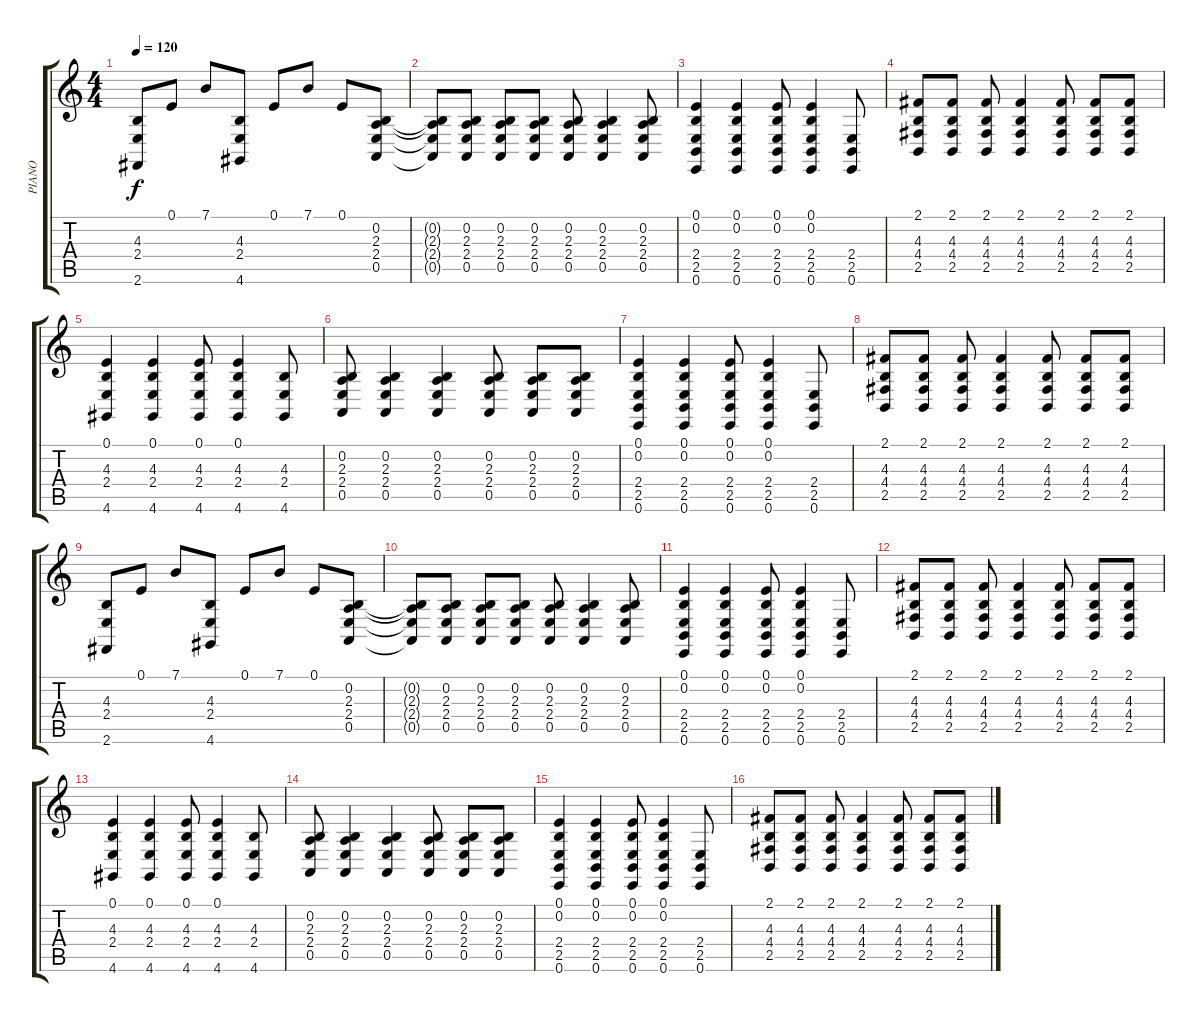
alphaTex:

\track ("PIANO" "PIANO") {instrument acousticgrandpiano}
\staff {score tabs}
\tuning (E4 B3 G3 D3 A2 E2) {hide}
\ts (4 4)
\tempo 120
\clef g2
\ks c
(4.3 2.4 2.6).8{dy f} 0.1.8 7.1.8 (4.3 2.4 4.6).8 0.1.8 7.1.8 0.1.8 (0.2 2.3 2.4 0.5).8 |
(0.2{t} 2.3{t} 2.4{t} 0.5{t}).8 (0.2 2.3 2.4 0.5).8 (0.2 2.3 2.4 0.5).8 (0.2 2.3 2.4 0.5).8 (0.2 2.3 2.4 0.5).8 (0.2 2.3 2.4 0.5).4 (0.2 2.3 2.4 0.5).8 |
(0.1 0.2 2.4 2.5 0.6).4 (0.1 0.2 2.4 2.5 0.6).4 (0.1 0.2 2.4 2.5 0.6).8 (0.1 0.2 2.4 2.5 0.6).4 (2.4 2.5 0.6).8 |
(2.1 4.3 4.4 2.5).8 (2.1 4.3 4.4 2.5).8 (2.1 4.3 4.4 2.5).8 (2.1 4.3 4.4 2.5).4 (2.1 4.3 4.4 2.5).8 (2.1 4.3 4.4 2.5).8 (2.1 4.3 4.4 2.5).8 |
(0.1 4.3 2.4 4.6).4 (0.1 4.3 2.4 4.6).4 (0.1 4.3 2.4 4.6).8 (0.1 4.3 2.4 4.6).4 (4.3 2.4 4.6).8 |
(0.2 2.3 2.4 0.5).8 (0.2 2.3 2.4 0.5).4 (0.2 2.3 2.4 0.5).4 (0.2 2.3 2.4 0.5).8 (0.2 2.3 2.4 0.5).8 (0.2 2.3 2.4 0.5).8 |
(0.1 0.2 2.4 2.5 0.6).4 (0.1 0.2 2.4 2.5 0.6).4 (0.1 0.2 2.4 2.5 0.6).8 (0.1 0.2 2.4 2.5 0.6).4 (2.4 2.5 0.6).8 |
(2.1 4.3 4.4 2.5).8 (2.1 4.3 4.4 2.5).8 (2.1 4.3 4.4 2.5).8 (2.1 4.3 4.4 2.5).4 (2.1 4.3 4.4 2.5).8 (2.1 4.3 4.4 2.5).8 (2.1 4.3 4.4 2.5).8 |
(4.3 2.4 2.6).8 0.1.8 7.1.8 (4.3 2.4 4.6).8 0.1.8 7.1.8 0.1.8 (0.2 2.3 2.4 0.5).8 |
(0.2{t} 2.3{t} 2.4{t} 0.5{t}).8 (0.2 2.3 2.4 0.5).8 (0.2 2.3 2.4 0.5).8 (0.2 2.3 2.4 0.5).8 (0.2 2.3 2.4 0.5).8 (0.2 2.3 2.4 0.5).4 (0.2 2.3 2.4 0.5).8 |
(0.1 0.2 2.4 2.5 0.6).4 (0.1 0.2 2.4 2.5 0.6).4 (0.1 0.2 2.4 2.5 0.6).8 (0.1 0.2 2.4 2.5 0.6).4 (2.4 2.5 0.6).8 |
(2.1 4.3 4.4 2.5).8 (2.1 4.3 4.4 2.5).8 (2.1 4.3 4.4 2.5).8 (2.1 4.3 4.4 2.5).4 (2.1 4.3 4.4 2.5).8 (2.1 4.3 4.4 2.5).8 (2.1 4.3 4.4 2.5).8 |
(0.1 4.3 2.4 4.6).4 (0.1 4.3 2.4 4.6).4 (0.1 4.3 2.4 4.6).8 (0.1 4.3 2.4 4.6).4 (4.3 2.4 4.6).8 |
(0.2 2.3 2.4 0.5).8 (0.2 2.3 2.4 0.5).4 (0.2 2.3 2.4 0.5).4 (0.2 2.3 2.4 0.5).8 (0.2 2.3 2.4 0.5).8 (0.2 2.3 2.4 0.5).8 |
(0.1 0.2 2.4 2.5 0.6).4 (0.1 0.2 2.4 2.5 0.6).4 (0.1 0.2 2.4 2.5 0.6).8 (0.1 0.2 2.4 2.5 0.6).4 (2.4 2.5 0.6).8 |
(2.1 4.3 4.4 2.5).8 (2.1 4.3 4.4 2.5).8 (2.1 4.3 4.4 2.5).8 (2.1 4.3 4.4 2.5).4 (2.1 4.3 4.4 2.5).8 (2.1 4.3 4.4 2.5).8 (2.1 4.3 4.4 2.5).8
